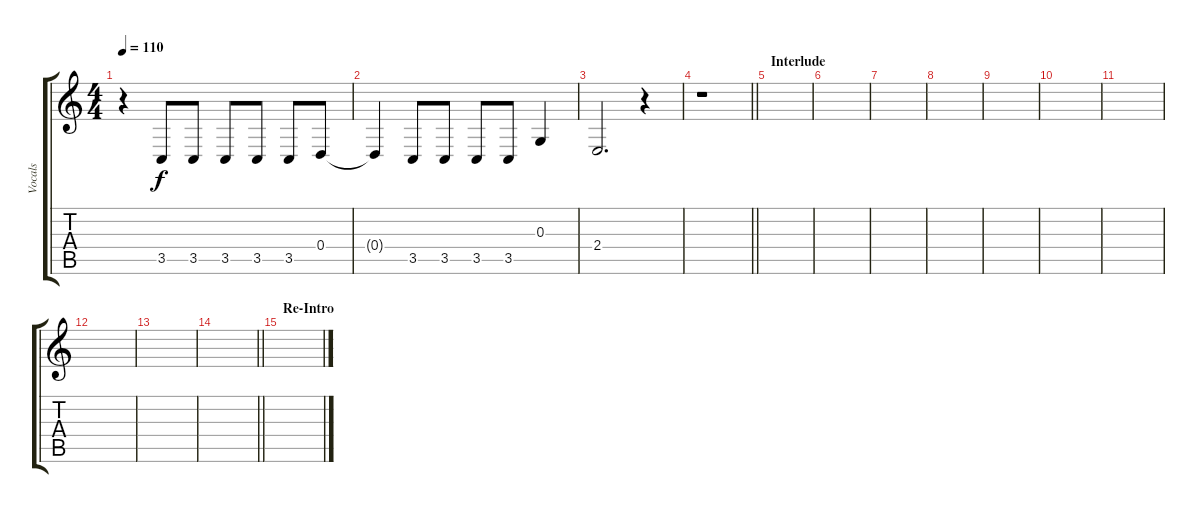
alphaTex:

\track ("Vocals" "Vocals") {instrument lead6voice}
\staff {score tabs}
\tuning (E4 B3 G3 D3 A2 E2) {hide}
\ts (4 4)
\tempo 110
\clef g2
\ks c
r.4{dy f} 3.5.8 3.5.8 3.5.8 3.5.8 3.5.8 0.4.8 |
0.4{t}.4 3.5.8 3.5.8 3.5.8 3.5.8 0.3.4 |
2.4.2{d} r.4 |
\barLineRight lightlight
r.1 |
\section ("" "Interlude")
|
|
|
|
|
|
|
|
|
\barLineRight lightlight
|
\section ("" "Re-Intro")
